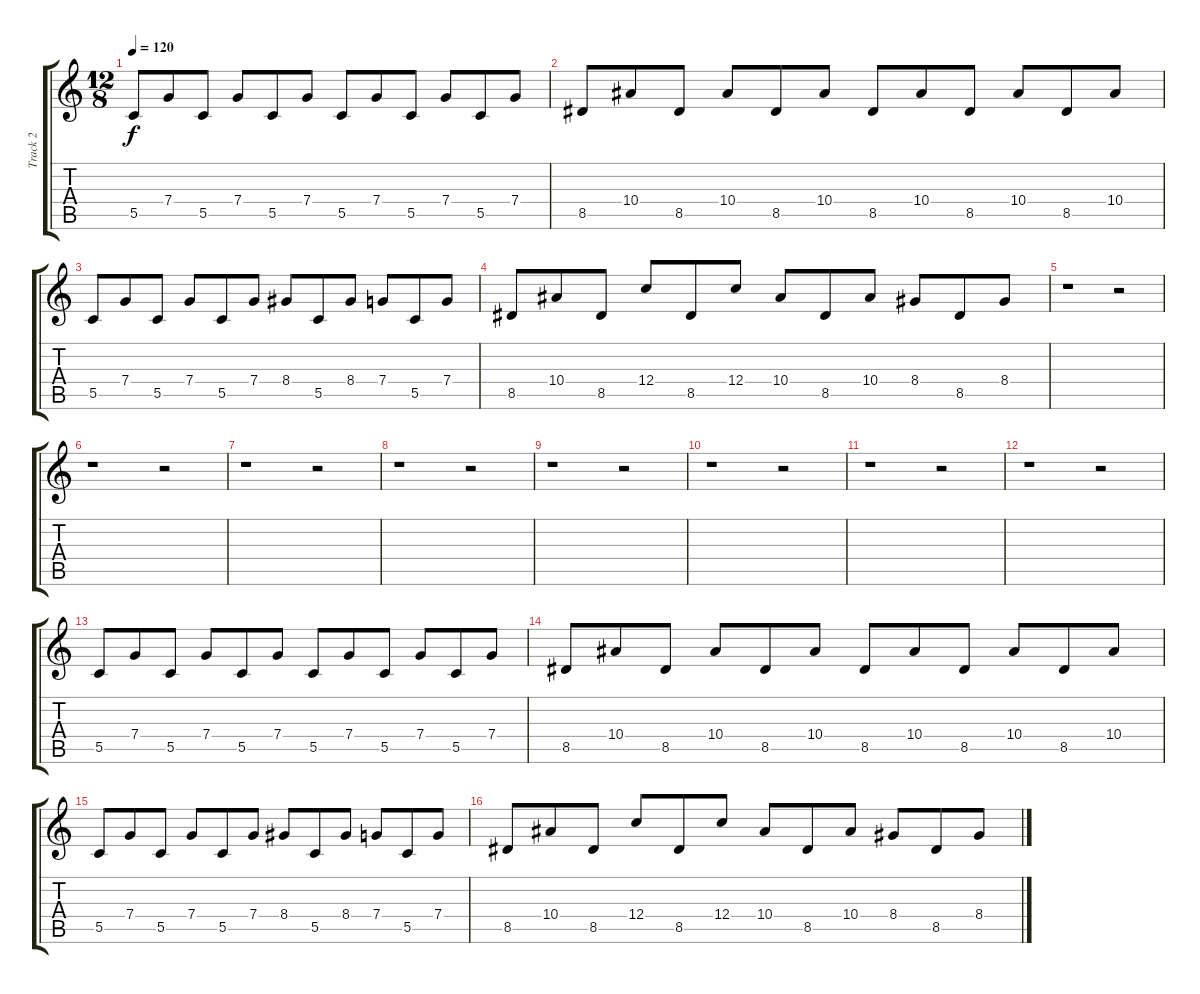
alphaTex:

\track ("Track 2" "Track 2") {instrument electricguitarclean}
\staff {score tabs}
\tuning (D4 A3 F3 C3 G2 C2) {hide}
\ts (12 8)
\tempo 120
\clef g2
\ks c
5.5.8{dy f instrument electricguitarclean} 7.4.8 5.5.8 7.4.8 5.5.8 7.4.8 5.5.8 7.4.8 5.5.8 7.4.8 5.5.8 7.4.8 |
8.5.8 10.4.8 8.5.8 10.4.8 8.5.8 10.4.8 8.5.8 10.4.8 8.5.8 10.4.8 8.5.8 10.4.8 |
5.5.8 7.4.8 5.5.8 7.4.8 5.5.8 7.4.8 8.4.8 5.5.8 8.4.8 7.4.8 5.5.8 7.4.8 |
8.5.8 10.4.8 8.5.8 12.4.8 8.5.8 12.4.8 10.4.8 8.5.8 10.4.8 8.4.8 8.5.8 8.4.8 |
r.1 r.2 |
r.1 r.2 |
r.1 r.2 |
r.1 r.2 |
r.1 r.2 |
r.1 r.2 |
r.1 r.2 |
r.1 r.2 |
5.5.8 7.4.8 5.5.8 7.4.8 5.5.8 7.4.8 5.5.8 7.4.8 5.5.8 7.4.8 5.5.8 7.4.8 |
8.5.8 10.4.8 8.5.8 10.4.8 8.5.8 10.4.8 8.5.8 10.4.8 8.5.8 10.4.8 8.5.8 10.4.8 |
5.5.8 7.4.8 5.5.8 7.4.8 5.5.8 7.4.8 8.4.8 5.5.8 8.4.8 7.4.8 5.5.8 7.4.8 |
8.5.8 10.4.8 8.5.8 12.4.8 8.5.8 12.4.8 10.4.8 8.5.8 10.4.8 8.4.8 8.5.8 8.4.8
